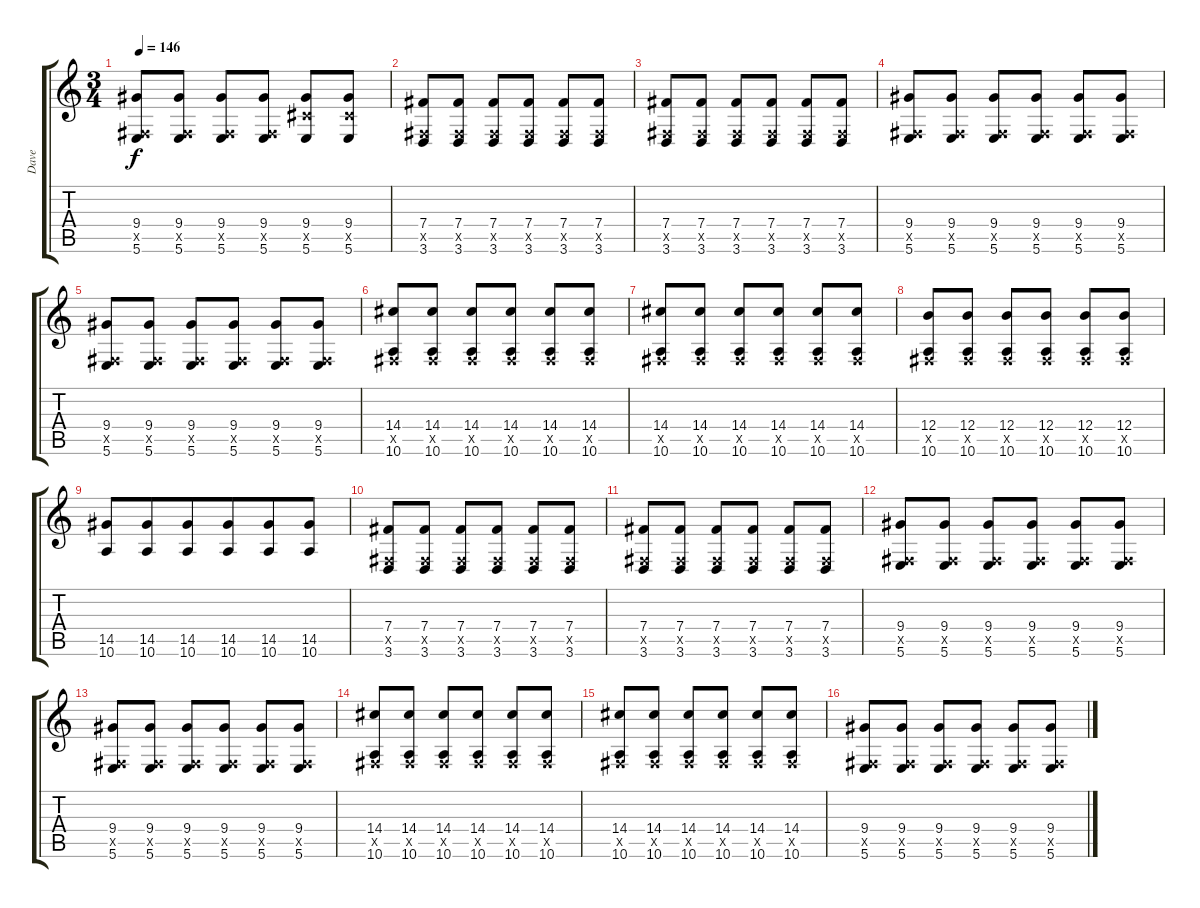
\track ("Dave" "Dave") {instrument distortionguitar bank 255}
\staff {score tabs}
\tuning (Db4 Ab3 E3 B2 Gb2 B1) {hide}
\ts (3 4)
\tempo 146
\clef g2
\ks c
(9.4 0.5{x} 5.6).8{dy f beam merge} (9.4 0.5{x} 5.6).8 (9.4 0.5{x} 5.6).8 (9.4 0.5{x} 5.6).8 (9.4 7.5{x} 5.6).8{beam merge} (9.4 7.5{x} 5.6).8 |
(7.4 0.5{x} 3.6).8 (7.4 0.5{x} 3.6).8 (7.4 0.5{x} 3.6).8 (7.4 0.5{x} 3.6).8 (7.4 0.5{x} 3.6).8 (7.4 0.5{x} 3.6).8 |
(7.4 0.5{x} 3.6).8 (7.4 0.5{x} 3.6).8 (7.4 0.5{x} 3.6).8 (7.4 0.5{x} 3.6).8 (7.4 0.5{x} 3.6).8 (7.4 0.5{x} 3.6).8 |
(9.4 0.5{x} 5.6).8{beam merge} (9.4 0.5{x} 5.6).8 (9.4 0.5{x} 5.6).8 (9.4 0.5{x} 5.6).8 (9.4 0.5{x} 5.6).8{beam merge} (9.4 0.5{x} 5.6).8 |
(9.4 0.5{x} 5.6).8{beam merge} (9.4 0.5{x} 5.6).8 (9.4 0.5{x} 5.6).8 (9.4 0.5{x} 5.6).8 (9.4 0.5{x} 5.6).8{beam merge} (9.4 0.5{x} 5.6).8 |
(14.4 0.5{x} 10.6).8{beam merge} (14.4 0.5{x} 10.6).8 (14.4 0.5{x} 10.6).8 (14.4 0.5{x} 10.6).8 (14.4 0.5{x} 10.6).8{beam merge} (14.4 0.5{x} 10.6).8 |
(14.4 0.5{x} 10.6).8{beam merge} (14.4 0.5{x} 10.6).8 (14.4 0.5{x} 10.6).8 (14.4 0.5{x} 10.6).8 (14.4 0.5{x} 10.6).8{beam merge} (14.4 0.5{x} 10.6).8 |
(12.4 0.5{x} 10.6).8{beam merge} (12.4 0.5{x} 10.6).8 (12.4 0.5{x} 10.6).8 (12.4 0.5{x} 10.6).8 (12.4 0.5{x} 10.6).8{beam merge} (12.4 0.5{x} 10.6).8 |
(14.5 10.6).8 (14.5 10.6).8{beam merge} (14.5 10.6).8 (14.5 10.6).8{beam merge} (14.5 10.6).8{beam merge} (14.5 10.6).8 |
(7.4 0.5{x} 3.6).8 (7.4 0.5{x} 3.6).8 (7.4 0.5{x} 3.6).8 (7.4 0.5{x} 3.6).8 (7.4 0.5{x} 3.6).8 (7.4 0.5{x} 3.6).8 |
(7.4 0.5{x} 3.6).8 (7.4 0.5{x} 3.6).8 (7.4 0.5{x} 3.6).8 (7.4 0.5{x} 3.6).8 (7.4 0.5{x} 3.6).8 (7.4 0.5{x} 3.6).8 |
(9.4 0.5{x} 5.6).8{beam merge} (9.4 0.5{x} 5.6).8 (9.4 0.5{x} 5.6).8 (9.4 0.5{x} 5.6).8 (9.4 0.5{x} 5.6).8{beam merge} (9.4 0.5{x} 5.6).8 |
(9.4 0.5{x} 5.6).8{beam merge} (9.4 0.5{x} 5.6).8 (9.4 0.5{x} 5.6).8 (9.4 0.5{x} 5.6).8 (9.4 0.5{x} 5.6).8{beam merge} (9.4 0.5{x} 5.6).8 |
(14.4 0.5{x} 10.6).8{beam merge} (14.4 0.5{x} 10.6).8 (14.4 0.5{x} 10.6).8 (14.4 0.5{x} 10.6).8 (14.4 0.5{x} 10.6).8{beam merge} (14.4 0.5{x} 10.6).8 |
(14.4 0.5{x} 10.6).8{beam merge} (14.4 0.5{x} 10.6).8 (14.4 0.5{x} 10.6).8 (14.4 0.5{x} 10.6).8 (14.4 0.5{x} 10.6).8{beam merge} (14.4 0.5{x} 10.6).8 |
(9.4 0.5{x} 5.6).8{beam merge} (9.4 0.5{x} 5.6).8 (9.4 0.5{x} 5.6).8 (9.4 0.5{x} 5.6).8 (9.4 0.5{x} 5.6).8{beam merge} (9.4 0.5{x} 5.6).8
